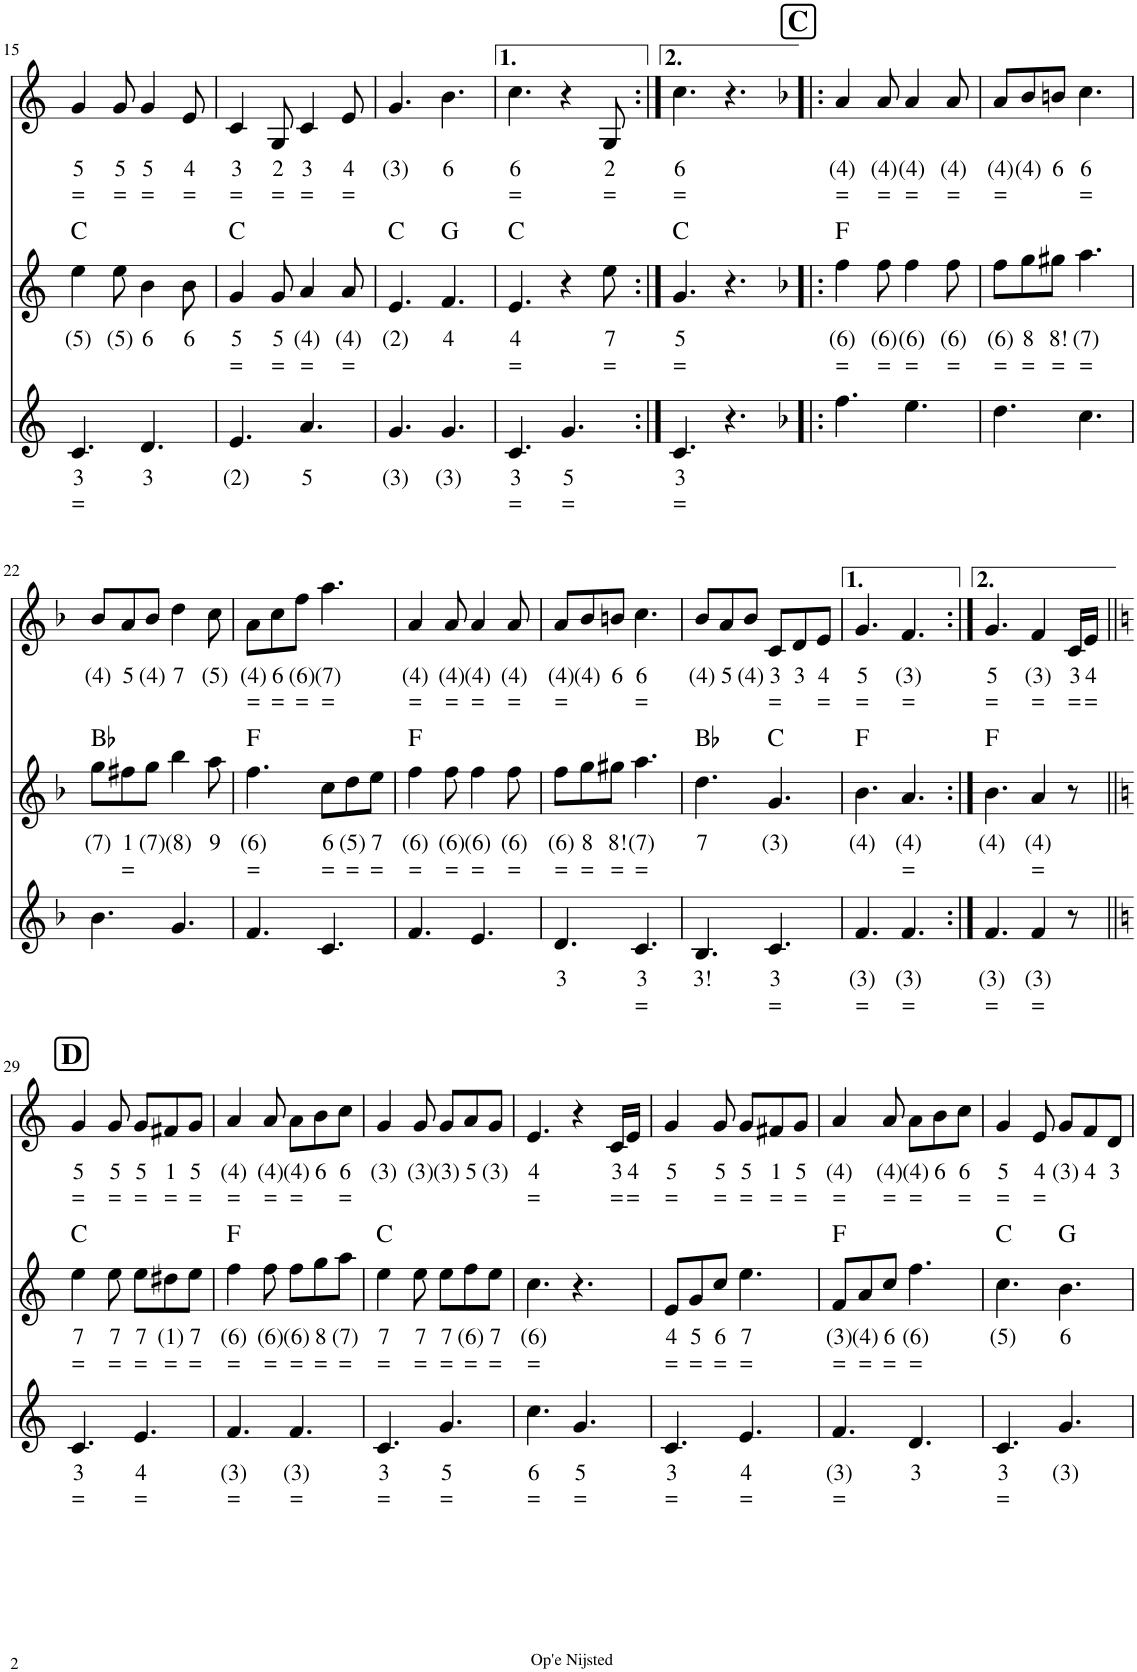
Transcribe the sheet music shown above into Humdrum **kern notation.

**kern	**text	**text	**kern	**text	**text	**harte	**kern	**text	**text
*part3	*part3	*part3	*part2	*part2	*part2	*part2	*part1	*part1	*part1
*staff3	*staff3	*staff3	*staff2	*staff2	*staff2	*	*staff1	*staff1	*staff1
*I"Stem	*	*	*I"Stem	*	*	*	*I"Stem	*	*
!!LO:PB:g=z
*clefG2	*	*	*clefG2	*	*	*	*clefG2	*	*
*k[]	*	*	*k[]	*	*	*	*k[]	*	*
*M6/8	*	*	*M6/8	*	*	*	*M6/8	*	*
=15	=15	=15	=15	=15	=15	=15	=15	=15	=15
!	!LO:LY:b	!LO:LY:b	!	!LO:LY:b	!	!	!	!LO:LY:b	!LO:LY:b
4.c/	3	=	4ee\	(5)	.	C:maj	4g/	5	=
!	!	!	!	!LO:LY:b	!	!	!	!LO:LY:b	!LO:LY:b
.	.	.	8ee\	(5)	.	.	8g/	5	=
!	!LO:LY:b	!	!	!LO:LY:b	!	!	!	!LO:LY:b	!LO:LY:b
4.d/	3	.	4b\	6	.	.	4g/	5	=
!	!	!	!	!LO:LY:b	!	!	!	!LO:LY:b	!LO:LY:b
.	.	.	8b\	6	.	.	8e/	4	=
=16	=16	=16	=16	=16	=16	=16	=16	=16	=16
!	!LO:LY:b	!	!	!LO:LY:b	!LO:LY:b	!	!	!LO:LY:b	!LO:LY:b
4.e/	(2)	.	4g/	5	=	C:maj	4c/	3	=
!	!	!	!	!LO:LY:b	!LO:LY:b	!	!	!LO:LY:b	!LO:LY:b
.	.	.	8g/	5	=	.	8G/	2	=
!	!LO:LY:b	!	!	!LO:LY:b	!LO:LY:b	!	!	!LO:LY:b	!LO:LY:b
4.a/	5	.	4a/	(4)	=	.	4c/	3	=
!	!	!	!	!LO:LY:b	!LO:LY:b	!	!	!LO:LY:b	!LO:LY:b
.	.	.	8a/	(4)	=	.	8e/	4	=
=17	=17	=17	=17	=17	=17	=17	=17	=17	=17
!	!LO:LY:b	!	!	!LO:LY:b	!	!	!	!LO:LY:b	!
4.g/	(3)	.	4.e/	(2)	.	C:maj	4.g/	(3)	.
!	!LO:LY:b	!	!	!LO:LY:b	!	!	!	!LO:LY:b	!
4.g/	(3)	.	4.f/	4	.	G:maj	4.b\	6	.
=18	=18	=18	=18	=18	=18	=18	=18	=18	=18
!	!LO:LY:b	!LO:LY:b	!	!LO:LY:b	!LO:LY:b	!	!	!LO:LY:b	!LO:LY:b
4.c/	3	=	4.e/	4	=	C:maj	4.cc\	6	=
!	!LO:LY:b	!LO:LY:b	!	!	!	!	!	!	!
4.g/	5	=	4r	.	.	.	4r	.	.
!	!	!	!	!LO:LY:b	!LO:LY:b	!	!	!LO:LY:b	!LO:LY:b
.	.	.	8ee\	7	=	.	8G/	2	=
=19:|!	=19:|!	=19:|!	=19:|!	=19:|!	=19:|!	=19:|!	=19:|!	=19:|!	=19:|!
!	!LO:LY:b	!LO:LY:b	!	!LO:LY:b	!LO:LY:b	!	!	!LO:LY:b	!LO:LY:b
4.c/	3	=	4.g/	5	=	C:maj	4.cc\	6	=
4.r	.	.	4.r	.	.	.	4.r	.	.
!!LO:REH:place=s1:a:B:cj:fs=14:t=C
=20!|:	=20!|:	=20!|:	=20!|:	=20!|:	=20!|:	=20!|:	=20!|:	=20!|:	=20!|:
*k[b-]	*	*	*k[b-]	*	*	*	*k[b-]	*	*
!	!	!	!	!LO:LY:b	!LO:LY:b	!	!	!LO:LY:b	!LO:LY:b
4.ff\	.	.	4ff\	(6)	=	F:maj	4a/	(4)	=
!	!	!	!	!LO:LY:b	!LO:LY:b	!	!	!LO:LY:b	!LO:LY:b
.	.	.	8ff\	(6)	=	.	8a/	(4)	=
!	!	!	!	!LO:LY:b	!LO:LY:b	!	!	!LO:LY:b	!LO:LY:b
4.ee\	.	.	4ff\	(6)	=	.	4a/	(4)	=
!	!	!	!	!LO:LY:b	!LO:LY:b	!	!	!LO:LY:b	!LO:LY:b
.	.	.	8ff\	(6)	=	.	8a/	(4)	=
=21	=21	=21	=21	=21	=21	=21	=21	=21	=21
!	!	!	!	!LO:LY:b	!LO:LY:b	!	!	!LO:LY:b	!LO:LY:b
4.dd\	.	.	8ff\L	(6)	=	.	8a/L	(4)	=
!	!	!	!	!LO:LY:b	!LO:LY:b	!	!	!LO:LY:b	!
.	.	.	8gg\	8	=	.	8b-/	(4)	.
!	!	!	!	!LO:LY:b	!LO:LY:b	!	!	!LO:LY:b	!
.	.	.	8gg#X\J	8!	=	.	8bn/J	6	.
!	!	!	!	!LO:LY:b	!LO:LY:b	!	!	!LO:LY:b	!LO:LY:b
4.cc\	.	.	4.aa\	(7)	=	.	4.cc\	6	=
!!LO:LB:g=z
=22	=22	=22	=22	=22	=22	=22	=22	=22	=22
!	!	!	!	!LO:LY:b	!	!	!	!LO:LY:b	!
4.b-\	.	.	8gg\L	(7)	.	Bb:maj	8b-/L	(4)	.
!	!	!	!	!LO:LY:b	!LO:LY:b	!	!	!LO:LY:b	!
.	.	.	8ff#X\	1	=	.	8a/	5	.
!	!	!	!	!LO:LY:b	!	!	!	!LO:LY:b	!
.	.	.	8gg\J	(7)	.	.	8b-/J	(4)	.
!	!	!	!	!LO:LY:b	!	!	!	!LO:LY:b	!
4.g/	.	.	4bb-\	(8)	.	.	4dd\	7	.
!	!	!	!	!LO:LY:b	!	!	!	!LO:LY:b	!
.	.	.	8aa\	9	.	.	8cc\	(5)	.
=23	=23	=23	=23	=23	=23	=23	=23	=23	=23
!	!	!	!	!LO:LY:b	!LO:LY:b	!	!	!LO:LY:b	!LO:LY:b
4.f/	.	.	4.ff\	(6)	=	F:maj	8a\L	(4)	=
!	!	!	!	!	!	!	!	!LO:LY:b	!LO:LY:b
.	.	.	.	.	.	.	8cc\	6	=
!	!	!	!	!	!	!	!	!LO:LY:b	!LO:LY:b
.	.	.	.	.	.	.	8ff\J	(6)	=
!	!	!	!	!LO:LY:b	!LO:LY:b	!	!	!LO:LY:b	!LO:LY:b
4.c/	.	.	8cc\L	6	=	.	4.aa\	(7)	=
!	!	!	!	!LO:LY:b	!LO:LY:b	!	!	!	!
.	.	.	8dd\	(5)	=	.	.	.	.
!	!	!	!	!LO:LY:b	!LO:LY:b	!	!	!	!
.	.	.	8ee\J	7	=	.	.	.	.
=24	=24	=24	=24	=24	=24	=24	=24	=24	=24
!	!	!	!	!LO:LY:b	!LO:LY:b	!	!	!LO:LY:b	!LO:LY:b
4.f/	.	.	4ff\	(6)	=	F:maj	4a/	(4)	=
!	!	!	!	!LO:LY:b	!LO:LY:b	!	!	!LO:LY:b	!LO:LY:b
.	.	.	8ff\	(6)	=	.	8a/	(4)	=
!	!	!	!	!LO:LY:b	!LO:LY:b	!	!	!LO:LY:b	!LO:LY:b
4.e/	.	.	4ff\	(6)	=	.	4a/	(4)	=
!	!	!	!	!LO:LY:b	!LO:LY:b	!	!	!LO:LY:b	!LO:LY:b
.	.	.	8ff\	(6)	=	.	8a/	(4)	=
=25	=25	=25	=25	=25	=25	=25	=25	=25	=25
!	!LO:LY:b	!	!	!LO:LY:b	!LO:LY:b	!	!	!LO:LY:b	!LO:LY:b
4.d/	3	.	8ff\L	(6)	=	.	8a/L	(4)	=
!	!	!	!	!LO:LY:b	!LO:LY:b	!	!	!LO:LY:b	!
.	.	.	8gg\	8	=	.	8b-/	(4)	.
!	!	!	!	!LO:LY:b	!LO:LY:b	!	!	!LO:LY:b	!
.	.	.	8gg#X\J	8!	=	.	8bn/J	6	.
!	!LO:LY:b	!LO:LY:b	!	!LO:LY:b	!LO:LY:b	!	!	!LO:LY:b	!LO:LY:b
4.c/	3	=	4.aa\	(7)	=	.	4.cc\	6	=
=26	=26	=26	=26	=26	=26	=26	=26	=26	=26
!	!LO:LY:b	!	!	!LO:LY:b	!	!	!	!LO:LY:b	!
4.B-/	3!	.	4.dd\	7	.	Bb:maj	8b-/L	(4)	.
!	!	!	!	!	!	!	!	!LO:LY:b	!
.	.	.	.	.	.	.	8a/	5	.
!	!	!	!	!	!	!	!	!LO:LY:b	!
.	.	.	.	.	.	.	8b-/J	(4)	.
!	!LO:LY:b	!LO:LY:b	!	!LO:LY:b	!	!	!	!LO:LY:b	!LO:LY:b
4.c/	3	=	4.g/	(3)	.	C:maj	8c/L	3	=
!	!	!	!	!	!	!	!	!LO:LY:b	!
.	.	.	.	.	.	.	8d/	3	.
!	!	!	!	!	!	!	!	!LO:LY:b	!LO:LY:b
.	.	.	.	.	.	.	8e/J	4	=
=27	=27	=27	=27	=27	=27	=27	=27	=27	=27
!	!LO:LY:b	!LO:LY:b	!	!LO:LY:b	!	!	!	!LO:LY:b	!LO:LY:b
4.f/	(3)	=	4.b-\	(4)	.	F:maj	4.g/	5	=
!	!LO:LY:b	!LO:LY:b	!	!LO:LY:b	!LO:LY:b	!	!	!LO:LY:b	!LO:LY:b
4.f/	(3)	=	4.a/	(4)	=	.	4.f/	(3)	=
=28:|!	=28:|!	=28:|!	=28:|!	=28:|!	=28:|!	=28:|!	=28:|!	=28:|!	=28:|!
!	!LO:LY:b	!LO:LY:b	!	!LO:LY:b	!	!	!	!LO:LY:b	!LO:LY:b
4.f/	(3)	=	4.b-\	(4)	.	F:maj	4.g/	5	=
!	!LO:LY:b	!LO:LY:b	!	!LO:LY:b	!LO:LY:b	!	!	!LO:LY:b	!LO:LY:b
4f/	(3)	=	4a/	(4)	=	.	4f/	(3)	=
!	!	!	!	!	!	!	!	!LO:LY:b	!LO:LY:b
8r	.	.	8r	.	.	.	16c/LL	3	=
!	!	!	!	!	!	!	!	!LO:LY:b	!LO:LY:b
.	.	.	.	.	.	.	16e/JJ	4	=
!!LO:LB:g=z
!!LO:REH:place=s1:a:B:cj:fs=14:t=D
=29||	=29||	=29||	=29||	=29||	=29||	=29||	=29||	=29||	=29||
*k[]	*	*	*k[]	*	*	*	*k[]	*	*
!	!LO:LY:b	!LO:LY:b	!	!LO:LY:b	!LO:LY:b	!	!	!LO:LY:b	!LO:LY:b
4.c/	3	=	4ee\	7	=	C:maj	4g/	5	=
!	!	!	!	!LO:LY:b	!LO:LY:b	!	!	!LO:LY:b	!LO:LY:b
.	.	.	8ee\	7	=	.	8g/	5	=
!	!LO:LY:b	!LO:LY:b	!	!LO:LY:b	!LO:LY:b	!	!	!LO:LY:b	!LO:LY:b
4.e/	4	=	8ee\L	7	=	.	8g/L	5	=
!	!	!	!	!LO:LY:b	!LO:LY:b	!	!	!LO:LY:b	!LO:LY:b
.	.	.	8dd#X\	(1)	=	.	8f#X/	1	=
!	!	!	!	!LO:LY:b	!LO:LY:b	!	!	!LO:LY:b	!LO:LY:b
.	.	.	8ee\J	7	=	.	8g/J	5	=
=30	=30	=30	=30	=30	=30	=30	=30	=30	=30
!	!LO:LY:b	!LO:LY:b	!	!LO:LY:b	!LO:LY:b	!	!	!LO:LY:b	!LO:LY:b
4.f/	(3)	=	4ff\	(6)	=	F:maj	4a/	(4)	=
!	!	!	!	!LO:LY:b	!LO:LY:b	!	!	!LO:LY:b	!LO:LY:b
.	.	.	8ff\	(6)	=	.	8a/	(4)	=
!	!LO:LY:b	!LO:LY:b	!	!LO:LY:b	!LO:LY:b	!	!	!LO:LY:b	!LO:LY:b
4.f/	(3)	=	8ff\L	(6)	=	.	8a\L	(4)	=
!	!	!	!	!LO:LY:b	!LO:LY:b	!	!	!LO:LY:b	!
.	.	.	8gg\	8	=	.	8b\	6	.
!	!	!	!	!LO:LY:b	!LO:LY:b	!	!	!LO:LY:b	!LO:LY:b
.	.	.	8aa\J	(7)	=	.	8cc\J	6	=
=31	=31	=31	=31	=31	=31	=31	=31	=31	=31
!	!LO:LY:b	!LO:LY:b	!	!LO:LY:b	!LO:LY:b	!	!	!LO:LY:b	!
4.c/	3	=	4ee\	7	=	C:maj	4g/	(3)	.
!	!	!	!	!LO:LY:b	!LO:LY:b	!	!	!LO:LY:b	!
.	.	.	8ee\	7	=	.	8g/	(3)	.
!	!LO:LY:b	!LO:LY:b	!	!LO:LY:b	!LO:LY:b	!	!	!LO:LY:b	!
4.g/	5	=	8ee\L	7	=	.	8g/L	(3)	.
!	!	!	!	!LO:LY:b	!LO:LY:b	!	!	!LO:LY:b	!
.	.	.	8ff\	(6)	=	.	8a/	5	.
!	!	!	!	!LO:LY:b	!LO:LY:b	!	!	!LO:LY:b	!
.	.	.	8ee\J	7	=	.	8g/J	(3)	.
=32	=32	=32	=32	=32	=32	=32	=32	=32	=32
!	!LO:LY:b	!LO:LY:b	!	!LO:LY:b	!LO:LY:b	!	!	!LO:LY:b	!LO:LY:b
4.cc\	6	=	4.cc\	(6)	=	.	4.e/	4	=
!	!LO:LY:b	!LO:LY:b	!	!	!	!	!	!	!
4.g/	5	=	4.r	.	.	.	4r	.	.
!	!	!	!	!	!	!	!	!LO:LY:b	!LO:LY:b
.	.	.	.	.	.	.	16c/LL	3	=
!	!	!	!	!	!	!	!	!LO:LY:b	!LO:LY:b
.	.	.	.	.	.	.	16e/JJ	4	=
=33	=33	=33	=33	=33	=33	=33	=33	=33	=33
!	!LO:LY:b	!LO:LY:b	!	!LO:LY:b	!LO:LY:b	!	!	!LO:LY:b	!LO:LY:b
4.c/	3	=	8e/L	4	=	.	4g/	5	=
!	!	!	!	!LO:LY:b	!LO:LY:b	!	!	!	!
.	.	.	8g/	5	=	.	.	.	.
!	!	!	!	!LO:LY:b	!LO:LY:b	!	!	!LO:LY:b	!LO:LY:b
.	.	.	8cc/J	6	=	.	8g/	5	=
!	!LO:LY:b	!LO:LY:b	!	!LO:LY:b	!LO:LY:b	!	!	!LO:LY:b	!LO:LY:b
4.e/	4	=	4.ee\	7	=	.	8g/L	5	=
!	!	!	!	!	!	!	!	!LO:LY:b	!LO:LY:b
.	.	.	.	.	.	.	8f#X/	1	=
!	!	!	!	!	!	!	!	!LO:LY:b	!LO:LY:b
.	.	.	.	.	.	.	8g/J	5	=
=34	=34	=34	=34	=34	=34	=34	=34	=34	=34
!	!LO:LY:b	!LO:LY:b	!	!LO:LY:b	!LO:LY:b	!	!	!LO:LY:b	!LO:LY:b
4.f/	(3)	=	8f/L	(3)	=	F:maj	4a/	(4)	=
!	!	!	!	!LO:LY:b	!LO:LY:b	!	!	!	!
.	.	.	8a/	(4)	=	.	.	.	.
!	!	!	!	!LO:LY:b	!LO:LY:b	!	!	!LO:LY:b	!LO:LY:b
.	.	.	8cc/J	6	=	.	8a/	(4)	=
!	!LO:LY:b	!	!	!LO:LY:b	!LO:LY:b	!	!	!LO:LY:b	!LO:LY:b
4.d/	3	.	4.ff\	(6)	=	.	8a\L	(4)	=
!	!	!	!	!	!	!	!	!LO:LY:b	!
.	.	.	.	.	.	.	8b\	6	.
!	!	!	!	!	!	!	!	!LO:LY:b	!LO:LY:b
.	.	.	.	.	.	.	8cc\J	6	=
=35	=35	=35	=35	=35	=35	=35	=35	=35	=35
!	!LO:LY:b	!LO:LY:b	!	!LO:LY:b	!	!	!	!LO:LY:b	!LO:LY:b
4.c/	3	=	4.cc\	(5)	.	C:maj	4g/	5	=
!	!	!	!	!	!	!	!	!LO:LY:b	!LO:LY:b
.	.	.	.	.	.	.	8e/	4	=
!	!LO:LY:b	!	!	!LO:LY:b	!	!	!	!LO:LY:b	!
4.g/	(3)	.	4.b\	6	.	G:maj	8g/L	(3)	.
!	!	!	!	!	!	!	!	!LO:LY:b	!
.	.	.	.	.	.	.	8f/	4	.
!	!	!	!	!	!	!	!	!LO:LY:b	!
.	.	.	.	.	.	.	8d/J	3	.
=	=	=	=	=	=	=	=	=	=
*-	*-	*-	*-	*-	*-	*-	*-	*-	*-
